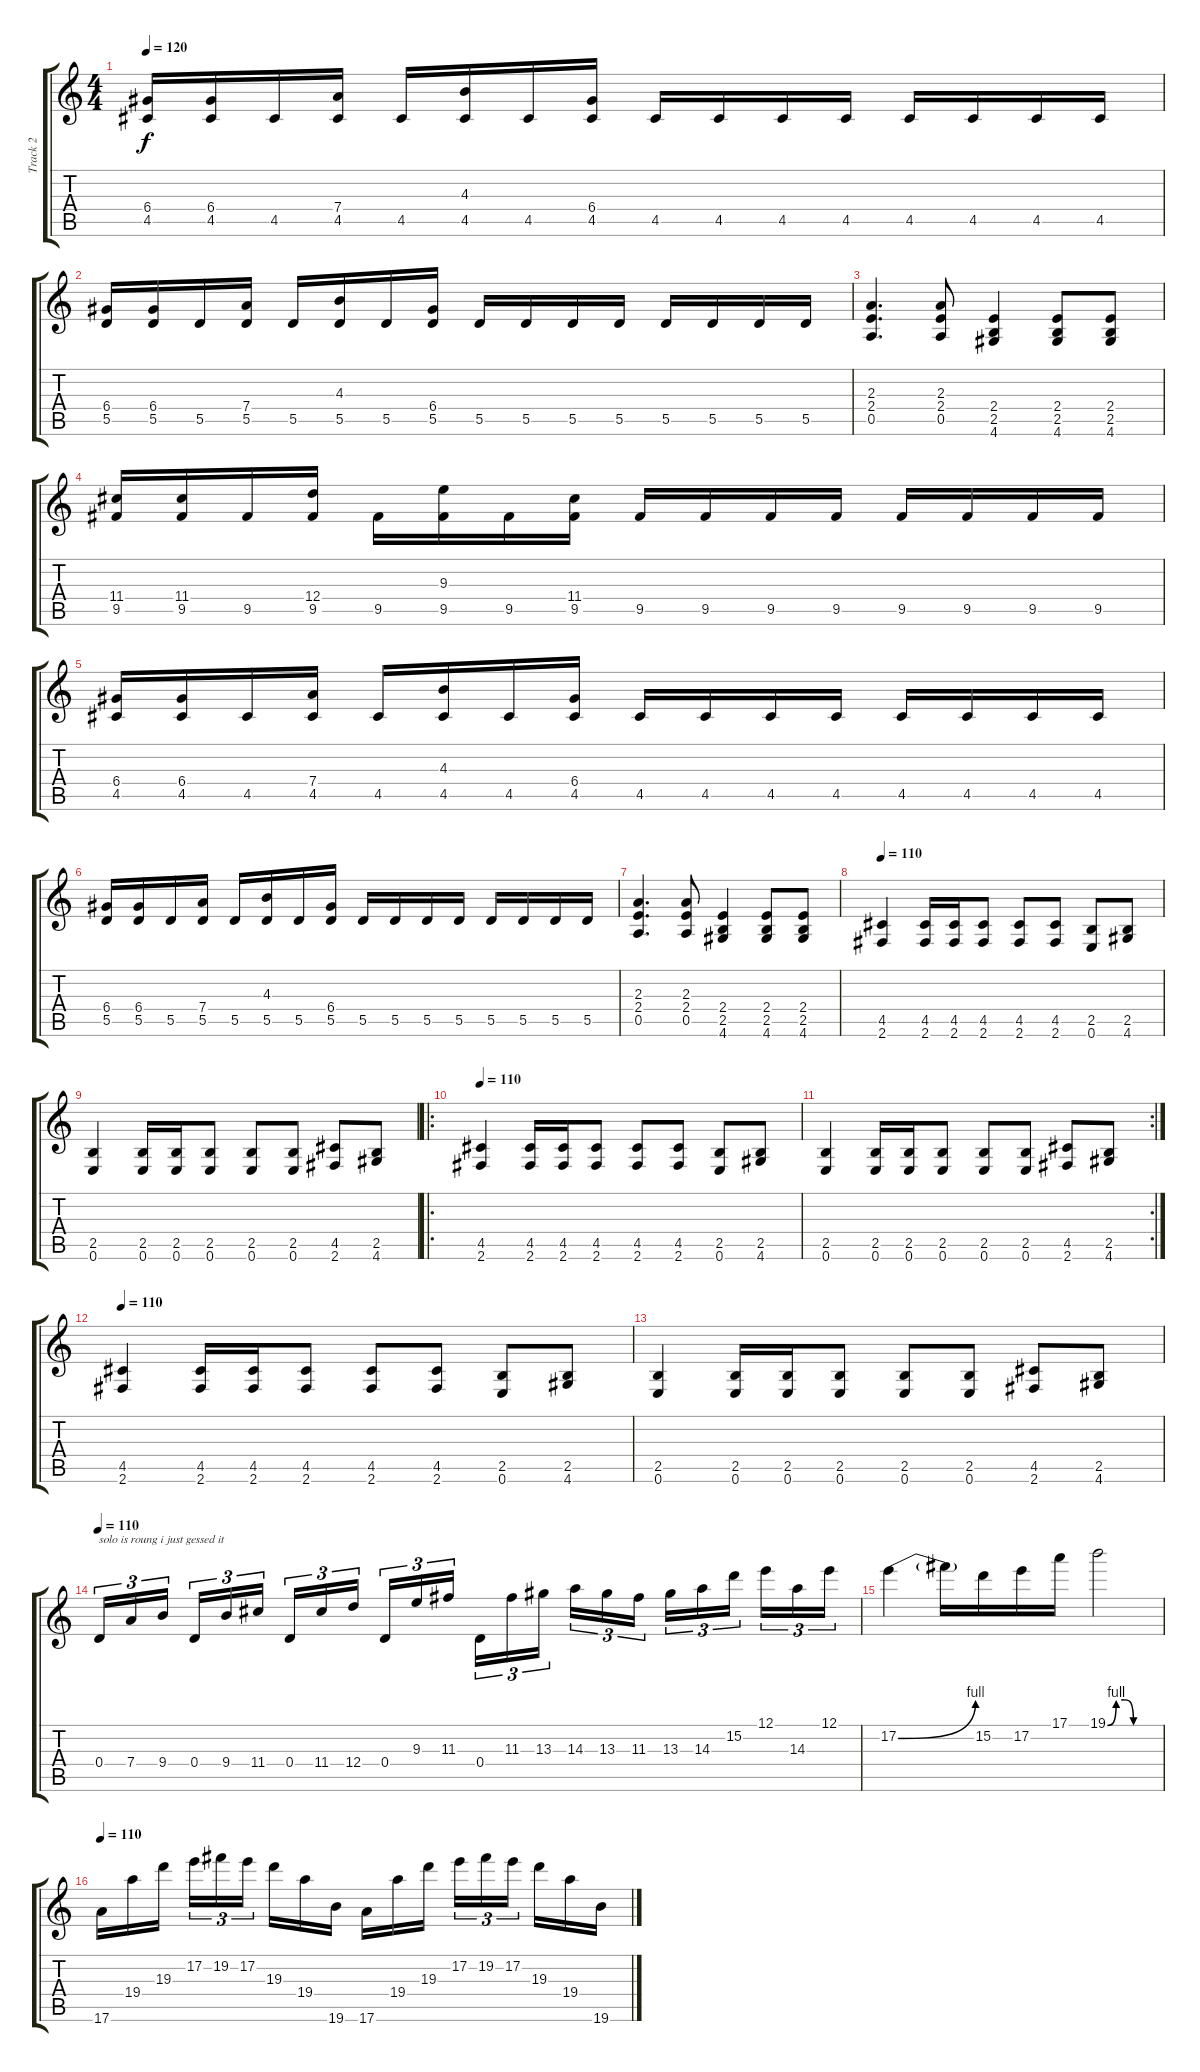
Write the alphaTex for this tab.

\track ("Track 2" "Track 2") {instrument distortionguitar}
\staff {score tabs}
\tuning (E4 B3 G3 D3 A2 E2) {hide}
\ts (4 4)
\tempo 120
\clef g2
\ks c
(6.4 4.5).16{dy f} (6.4 4.5).16 4.5.16 (7.4 4.5).16 4.5.16 (4.3 4.5).16 4.5.16 (6.4 4.5).16 4.5.16 4.5.16 4.5.16 4.5.16 4.5.16 4.5.16 4.5.16 4.5.16 |
(6.4 5.5).16 (6.4 5.5).16 5.5.16 (7.4 5.5).16 5.5.16 (4.3 5.5).16 5.5.16 (6.4 5.5).16 5.5.16 5.5.16 5.5.16 5.5.16 5.5.16 5.5.16 5.5.16 5.5.16 |
(2.3 2.4 0.5).4{d} (2.3 2.4 0.5).8 (2.4 2.5 4.6).4 (2.4 2.5 4.6).8 (2.4 2.5 4.6).8 |
(11.4 9.5).16 (11.4 9.5).16 9.5.16 (12.4 9.5).16 9.5.16 (9.3 9.5).16 9.5.16 (11.4 9.5).16 9.5.16 9.5.16 9.5.16 9.5.16 9.5.16 9.5.16 9.5.16 9.5.16 |
(6.4 4.5).16 (6.4 4.5).16 4.5.16 (7.4 4.5).16 4.5.16 (4.3 4.5).16 4.5.16 (6.4 4.5).16 4.5.16 4.5.16 4.5.16 4.5.16 4.5.16 4.5.16 4.5.16 4.5.16 |
(6.4 5.5).16 (6.4 5.5).16 5.5.16 (7.4 5.5).16 5.5.16 (4.3 5.5).16 5.5.16 (6.4 5.5).16 5.5.16 5.5.16 5.5.16 5.5.16 5.5.16 5.5.16 5.5.16 5.5.16 |
(2.3 2.4 0.5).4{d} (2.3 2.4 0.5).8 (2.4 2.5 4.6).4 (2.4 2.5 4.6).8 (2.4 2.5 4.6).8 |
\tempo 110
(4.5 2.6).4 (4.5 2.6).16 (4.5 2.6).16 (4.5 2.6).8 (4.5 2.6).8 (4.5 2.6).8 (2.5 0.6).8 (2.5 4.6).8 |
(2.5 0.6).4 (2.5 0.6).16 (2.5 0.6).16 (2.5 0.6).8 (2.5 0.6).8 (2.5 0.6).8 (4.5 2.6).8 (2.5 4.6).8 |
\ro
\tempo 110
(4.5 2.6).4 (4.5 2.6).16 (4.5 2.6).16 (4.5 2.6).8 (4.5 2.6).8 (4.5 2.6).8 (2.5 0.6).8 (2.5 4.6).8 |
\rc 2
(2.5 0.6).4 (2.5 0.6).16 (2.5 0.6).16 (2.5 0.6).8 (2.5 0.6).8 (2.5 0.6).8 (4.5 2.6).8 (2.5 4.6).8 |
\tempo 110
(4.5 2.6).4 (4.5 2.6).16 (4.5 2.6).16 (4.5 2.6).8 (4.5 2.6).8 (4.5 2.6).8 (2.5 0.6).8 (2.5 4.6).8 |
(2.5 0.6).4 (2.5 0.6).16 (2.5 0.6).16 (2.5 0.6).8 (2.5 0.6).8 (2.5 0.6).8 (4.5 2.6).8 (2.5 4.6).8 |
\tempo 110
0.4.16{tu (3 2) txt "solo is roung i just gessed it "} 7.4.16{tu (3 2)} 9.4.16{tu (3 2) beam splitsecondary} 0.4.16{tu (3 2)} 9.4.16{tu (3 2)} 11.4.16{tu (3 2)} 0.4.16{tu (3 2)} 11.4.16{tu (3 2)} 12.4.16{tu (3 2) beam splitsecondary} 0.4.16{tu (3 2)} 9.3.16{tu (3 2)} 11.3.16{tu (3 2)} 0.4.16{tu (3 2)} 11.3.16{tu (3 2)} 13.3.16{tu (3 2) beam splitsecondary} 14.3.16{tu (3 2)} 13.3.16{tu (3 2)} 11.3.16{tu (3 2)} 13.3.16{tu (3 2)} 14.3.16{tu (3 2)} 15.2.16{tu (3 2) beam splitsecondary} 12.1.16{tu (3 2)} 14.3.16{tu (3 2)} 12.1.16{tu (3 2)} |
17.2{be (bend 0 0 60 4)}.4 17.2{t}.16 15.2.16 17.2.16 17.1.16 19.1{be (custom 0 0 10 4 20 4 30 0 60 0)}.2 |
\tempo 110
17.6.16 19.4.16 19.3.16{beam splitsecondary} 17.2.16{tu (3 2)} 19.2.16{tu (3 2)} 17.2.16{tu (3 2) beam splitsecondary} 19.3.16 19.4.16 19.6.16 17.6.16 19.4.16 19.3.16{beam splitsecondary} 17.2.16{tu (3 2)} 19.2.16{tu (3 2)} 17.2.16{tu (3 2) beam splitsecondary} 19.3.16 19.4.16 19.6.16
